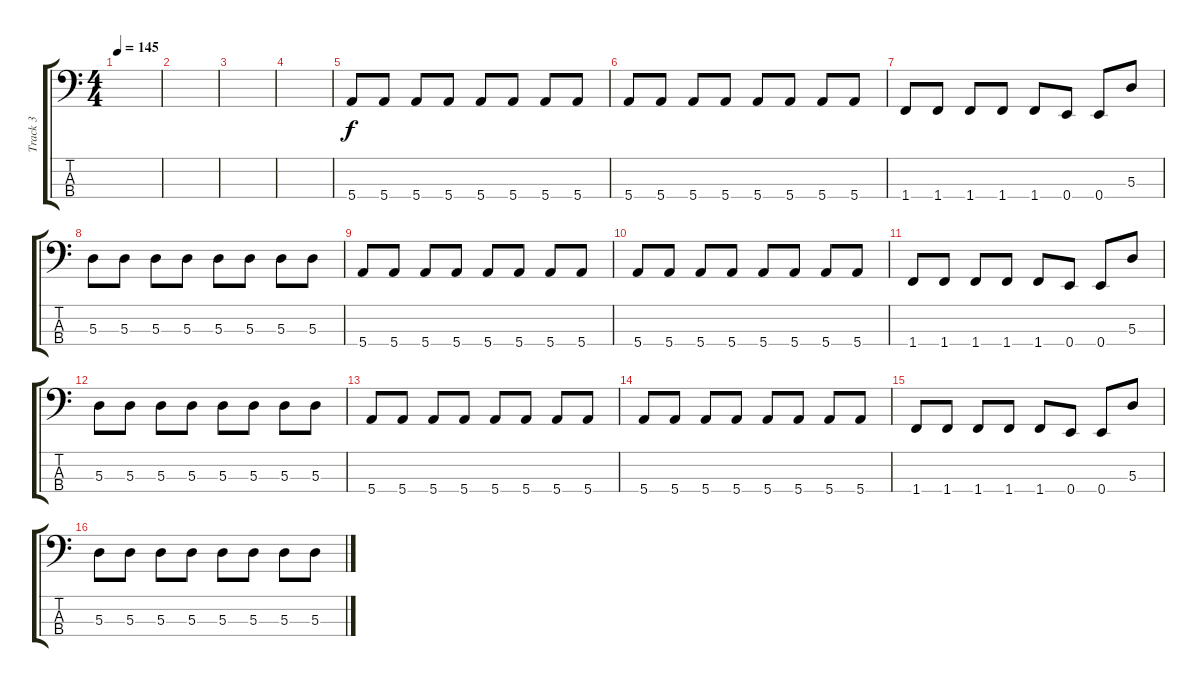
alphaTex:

\track ("Track 3" "Track 3") {instrument electricbassfinger}
\staff {score tabs}
\tuning (G2 D2 A1 E1) {hide}
\ts (4 4)
\tempo 145
\clef f4
\ks c
|
|
|
|
5.4.8 5.4.8 5.4.8 5.4.8 5.4.8 5.4.8 5.4.8 5.4.8 |
5.4.8 5.4.8 5.4.8 5.4.8 5.4.8 5.4.8 5.4.8 5.4.8 |
1.4.8 1.4.8 1.4.8 1.4.8 1.4.8 0.4.8 0.4.8 5.3.8 |
5.3.8 5.3.8 5.3.8 5.3.8 5.3.8 5.3.8 5.3.8 5.3.8 |
5.4.8 5.4.8 5.4.8 5.4.8 5.4.8 5.4.8 5.4.8 5.4.8 |
5.4.8 5.4.8 5.4.8 5.4.8 5.4.8 5.4.8 5.4.8 5.4.8 |
1.4.8 1.4.8 1.4.8 1.4.8 1.4.8 0.4.8 0.4.8 5.3.8 |
5.3.8 5.3.8 5.3.8 5.3.8 5.3.8 5.3.8 5.3.8 5.3.8 |
5.4.8 5.4.8 5.4.8 5.4.8 5.4.8 5.4.8 5.4.8 5.4.8 |
5.4.8 5.4.8 5.4.8 5.4.8 5.4.8 5.4.8 5.4.8 5.4.8 |
1.4.8 1.4.8 1.4.8 1.4.8 1.4.8 0.4.8 0.4.8 5.3.8 |
5.3.8 5.3.8 5.3.8 5.3.8 5.3.8 5.3.8 5.3.8 5.3.8
